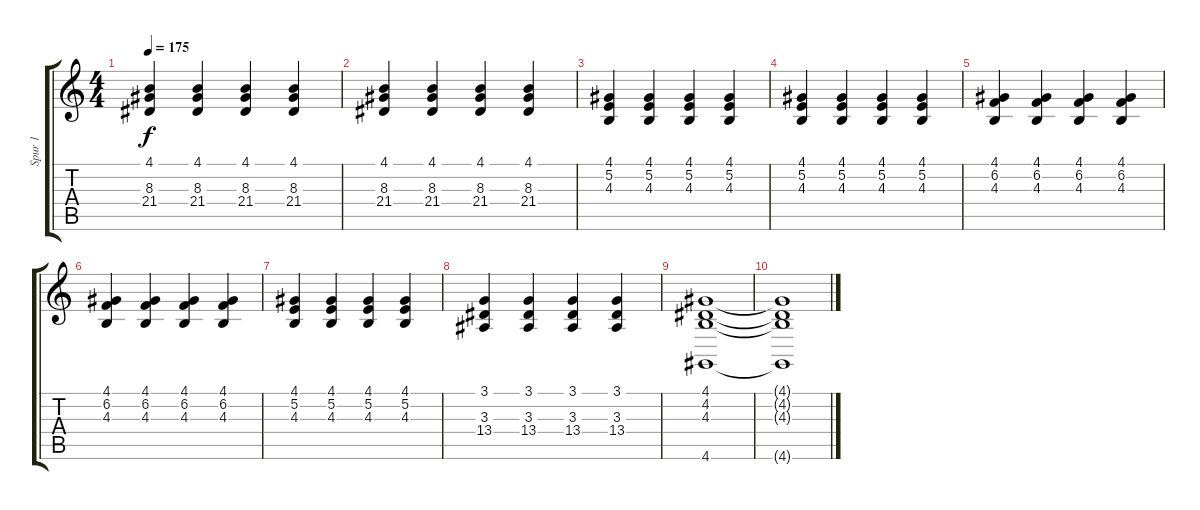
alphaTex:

\track ("Spur 1" "Spur 1") {instrument lead1square}
\staff {score tabs}
\tuning (E4 B3 G3 D3 A2 E2) {hide}
\ts (4 4)
\tempo 175
\clef g2
\ks c
(4.1 8.3 21.4).4{dy f} (4.1 8.3 21.4).4 (4.1 8.3 21.4).4 (4.1 8.3 21.4).4 |
(4.1 8.3 21.4).4 (4.1 8.3 21.4).4 (4.1 8.3 21.4).4 (4.1 8.3 21.4).4 |
(4.1 5.2 4.3).4 (4.1 5.2 4.3).4 (4.1 5.2 4.3).4 (4.1 5.2 4.3).4 |
(4.1 5.2 4.3).4 (4.1 5.2 4.3).4 (4.1 5.2 4.3).4 (4.1 5.2 4.3).4 |
(4.1 6.2 4.3).4 (4.1 6.2 4.3).4 (4.1 6.2 4.3).4 (4.1 6.2 4.3).4 |
(4.1 6.2 4.3).4 (4.1 6.2 4.3).4 (4.1 6.2 4.3).4 (4.1 6.2 4.3).4 |
(4.1 5.2 4.3).4 (4.1 5.2 4.3).4 (4.1 5.2 4.3).4 (4.1 5.2 4.3).4 |
(3.1 3.3 13.4).4 (3.1 3.3 13.4).4 (3.1 3.3 13.4).4 (3.1 3.3 13.4).4 |
(4.1 4.2 4.3 4.6).1 |
(4.1{t} 4.2{t} 4.3{t} 4.6{t}).1
